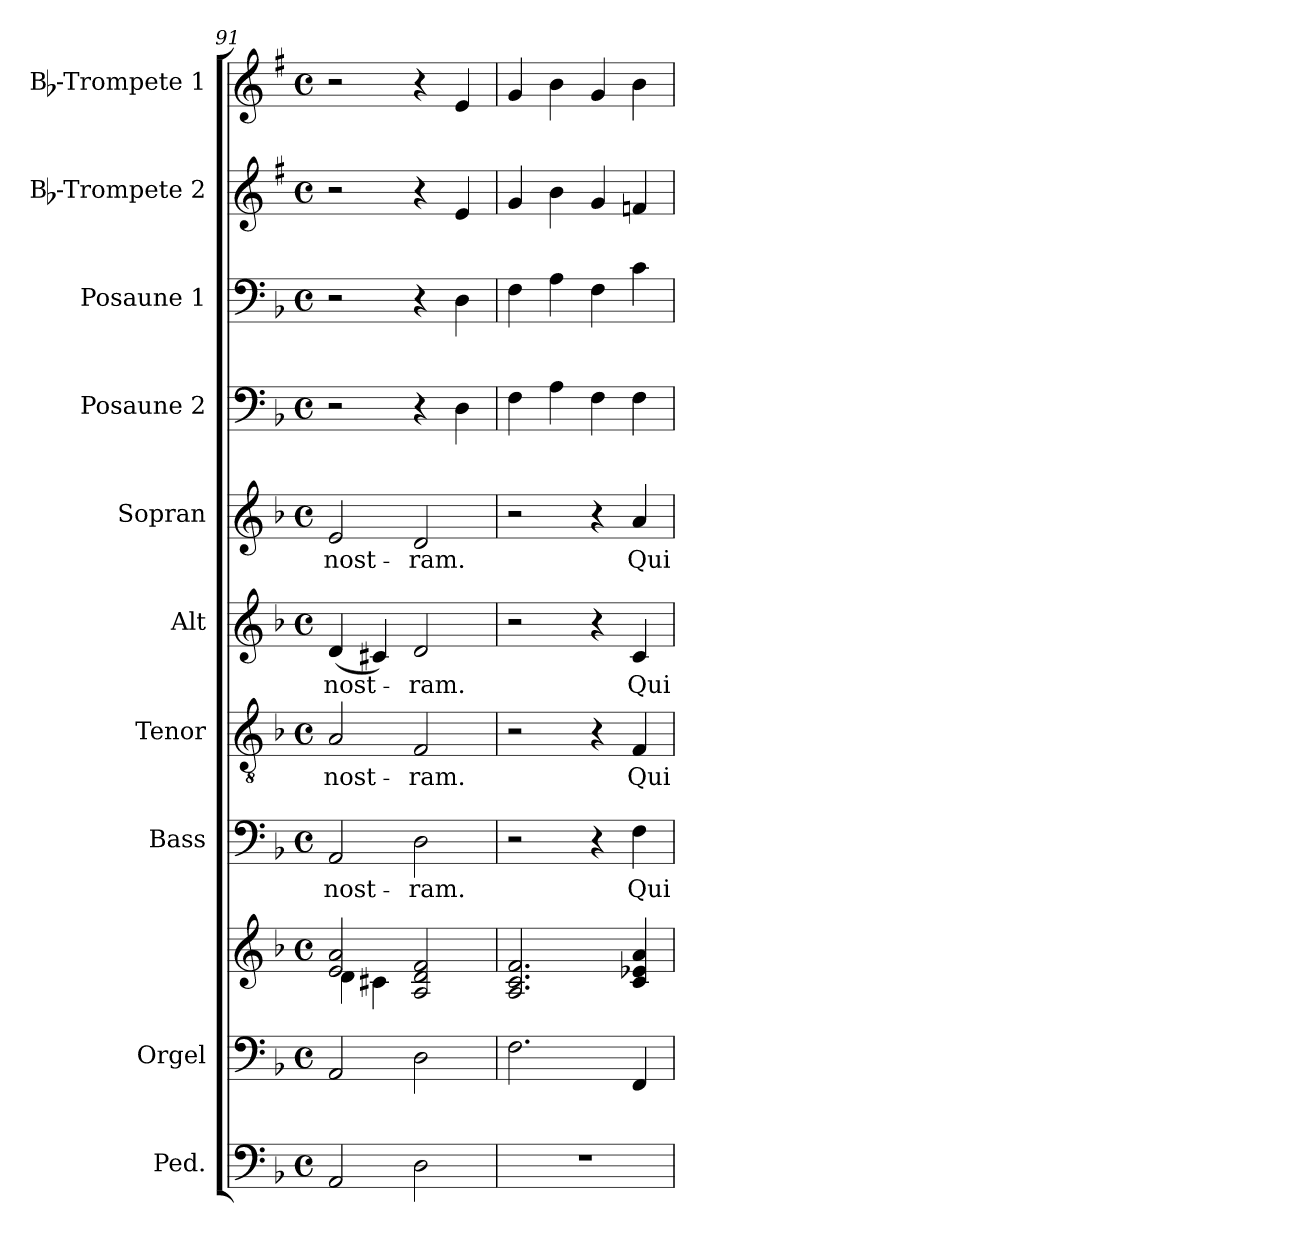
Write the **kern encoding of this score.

**kern	**kern	**kern	**kern	**text	**kern	**text	**kern	**text	**kern	**text	**kern	**kern	**kern	**kern
*part10	*part9	*part9	*part8	*part8	*part7	*part7	*part6	*part6	*part5	*part5	*part4	*part3	*part2	*part1
*staff11	*staff10	*staff9	*staff8	*staff8	*staff7	*staff7	*staff6	*staff6	*staff5	*staff5	*staff4	*staff3	*staff2	*staff1
*I"Ped.	*I"Orgel	*	*I"Bass	*	*I"Tenor	*	*I"Alt	*	*I"Sopran	*	*I"Posaune 2	*I"Posaune 1	*I"Bb-Trompete 2	*I"Bb-Trompete 1
*	*I'Org.	*	*I'B.	*	*I'T.	*	*I'A.	*	*I'S.	*	*I'Pos. 2	*I'Pos. 1	*I'Bb Trp. 2	*I'Bb Trp. 1
*clefF4	*clefF4	*clefG2	*clefF4	*	*clefGv2	*	*clefG2	*	*clefG2	*	*clefF4	*clefF4	*clefG2	*clefG2
*ITrd7c12	*	*	*	*	*	*	*	*	*	*	*	*	*ITrd1c2	*ITrd1c2
*k[b-]	*k[b-]	*k[b-]	*k[b-]	*	*k[b-]	*	*k[b-]	*	*k[b-]	*	*k[b-]	*k[b-]	*k[b-]	*k[b-]
*F:	*F:	*F:	*F:	*	*F:	*	*F:	*	*F:	*	*F:	*F:	*F:	*F:
*M4/4	*M4/4	*M4/4	*M4/4	*	*M4/4	*	*M4/4	*	*M4/4	*	*M4/4	*M4/4	*M4/4	*M4/4
*met(c)	*met(c)	*met(c)	*met(c)	*	*met(c)	*	*met(c)	*	*met(c)	*	*met(c)	*met(c)	*met(c)	*met(c)
=91	=91	=91	=91	=91	=91	=91	=91	=91	=91	=91	=91	=91	=91	=91
*	*	*^	*	*	*	*	*	*	*	*	*	*	*	*
!	!	!	!	!	!LO:LY:b	!	!LO:LY:b	!	!LO:LY:b	!	!LO:LY:b	!	!	!	!
2AAA/	2AA/	2e/ 2a/	4d\	2AA/	nost-	2A/	nost-	(<4d/	nost-	2e/	nost-	2r	2r	2r	2r
.	.	.	4c#X\	.	.	.	.	4c#X/)	.	.	.	.	.	.	.
!	!	!	!	!	!LO:LY:b	!	!LO:LY:b	!	!LO:LY:b	!	!LO:LY:b	!	!	!	!
2DD\	2D\	2A/ 2d/ 2f/	2ryy	2D\	-ram.	2F/	-ram.	2d/	-ram.	2d/	-ram.	4r	4r	4r	4r
.	.	.	.	.	.	.	.	.	.	.	.	4D\	4D\	4d/	4d/
*	*	*v	*v	*	*	*	*	*	*	*	*	*	*	*	*
=92	=92	=92	=92	=92	=92	=92	=92	=92	=92	=92	=92	=92	=92	=92
1r	2.F\	2.A/ 2.c/ 2.f/	2r	.	2r	.	2r	.	2r	.	4F\	4F\	4f/	4f/
.	.	.	.	.	.	.	.	.	.	.	4A\	4A\	4a\	4a\
.	.	.	4r	.	4r	.	4r	.	4r	.	4F\	4F\	4f/	4f/
!	!	!	!	!LO:LY:b	!	!LO:LY:b	!	!LO:LY:b	!	!LO:LY:b	!	!	!	!
.	4FF/	4c/ 4e-X/ 4a/	4F\	Qui	4F/	Qui	4c/	Qui	4a/	Qui	4F\	4c\	4e-X/	4a\
=	=	=	=	=	=	=	=	=	=	=	=	=	=	=
*-	*-	*-	*-	*-	*-	*-	*-	*-	*-	*-	*-	*-	*-	*-
